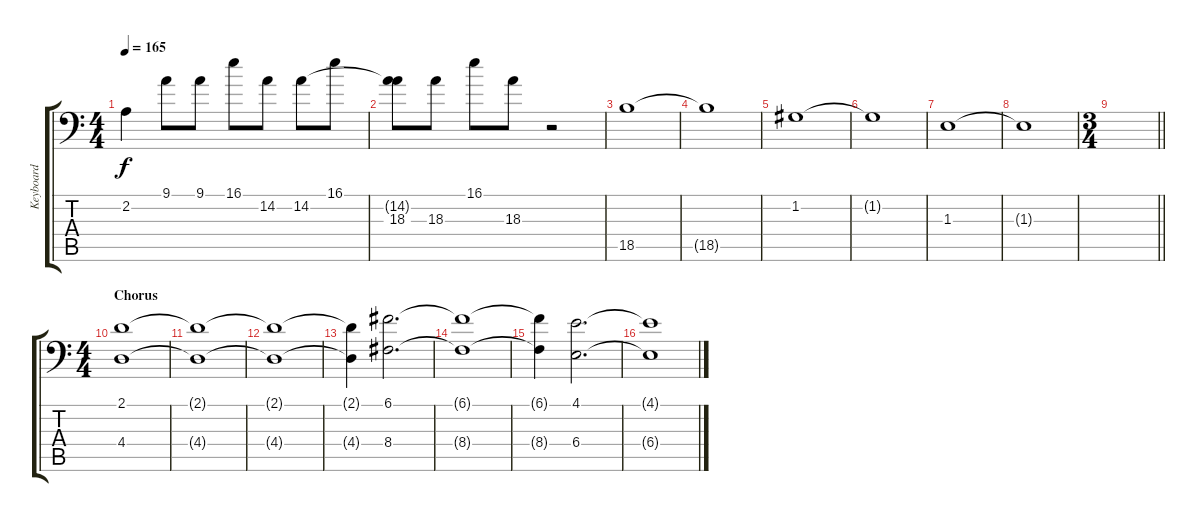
\track ("Keyboard" "Keyboard") {instrument synthstrings1}
\staff {score tabs}
\tuning (C4 G3 Eb3 Bb2 F2 Bb1) {hide}
\ts (4 4)
\tempo 165
\clef f4
\ks c
2.2.4{dy f} 9.1.8{volume 2 instrument lead2sawtooth} 9.1.8 16.1.8 14.2.8 14.2.8 16.1.8 |
(14.2{t} 18.3).8 18.3.8 16.1.8 18.3.8 r.2{volume 7 instrument synthstrings1} |
18.5.1 |
18.5{t}.1 |
1.2.1 |
1.2{t}.1 |
1.3.1 |
1.3{t}.1 |
\ts (3 4)
\barLineRight lightlight
|
\ts (4 4)
\section ("" "Chorus")
(2.1 4.4).1 |
(2.1{t} 4.4{t}).1 |
(2.1{t} 4.4{t}).1 |
(2.1{t} 4.4{t}).4 (6.1 8.4).2{d} |
(6.1{t} 8.4{t}).1 |
(6.1{t} 8.4{t}).4 (4.1 6.4).2{d} |
(4.1{t} 6.4{t}).1
